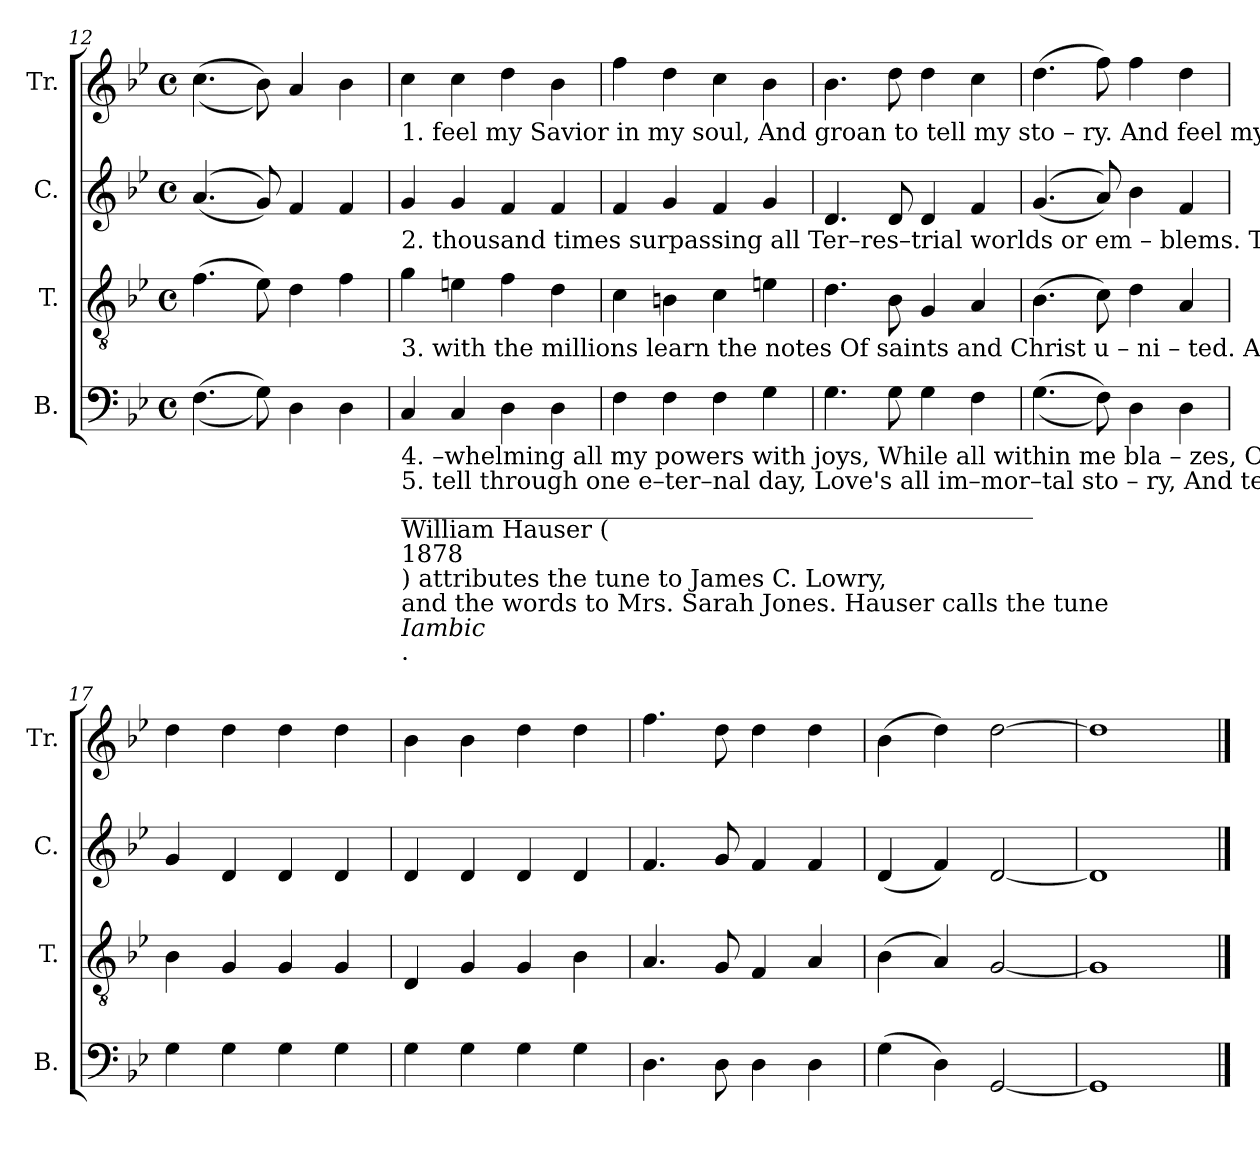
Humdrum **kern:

**kern	**kern	**kern	**kern
*part4	*part3	*part2	*part1
*staff4	*staff3	*staff2	*staff1
*I"B.	*I"T.	*I"C.	*I"Tr.
*I'B.	*I'T.	*I'C.	*I'Tr.
*clefF4	*clefGv2	*clefG2	*clefG2
*k[b-e-]	*k[b-e-]	*k[b-e-]	*k[b-e-]
*M4/4	*M4/4	*M4/4	*M4/4
*met(c)	*met(c)	*met(c)	*met(c)
=12	=12	=12	=12
((4.F!\	(4.f!\	((4.a!/	((4.cc!\
8G!\))	8e-!\)	8g!/))	8b-!\))
4D!\	4d!\	4f!/	4a!/
4D!\	4f!\	4f!/	4b-!\
!!LO:LB:g=z
=13	=13	=13	=13
!	!	!	!LO:TX:b:t=1. feel my  Savior   in   my   soul,    And  groan  to  tell  my   sto    –     ry.    And  feel  my  Savior  in  my  soul,  And  groan  to  tell  my   sto  –  ry.
!	!	!LO:TX:b:t=2. thousand times surpassing  all    Ter–res–trial worlds or  em  –  blems.  Ten thousand times surpassing all   Ter–res–trial worlds or em  –  blems.	!
!	!LO:TX:b:t=3.  with the millions learn the notes  Of  saints  and  Christ  u – ni   –  ted.   And with the millions learn the notes  Of saints and Christ u–ni – ted.	!	!
!LO:TX:b:t=4. –whelming all my powers with joys,  While  all   within  me   bla    –   zes,   O'er-whelming all my powers with joys,  While  all  within me bla – zes.	!	!	!
!LO:TX:b:t=5.  tell  through one e–ter–nal day,   Love's   all   im–mor–tal  sto   –   ry,     And tell through one e–ter–nal day,  Love's   all   immortal   sto – ry.	!	!	!
!LO:TX:b:t=____________________________________________________	!	!	!
!LO:TX:b:t=William Hauser (	!	!	!
!LO:TX:b:t=1878	!	!	!
!LO:TX:b:t=) attributes the tune to James C. Lowry,	!	!	!
!LO:TX:b:t=and the words to Mrs. Sarah Jones. Hauser calls the tune	!	!	!
!LO:TX:b:i:t=Iambic	!	!	!
!LO:TX:b:t=.	!	!	!
4C!/	4g!\	4g!/	4cc!\
4C!/	4en!\	4g!/	4cc!\
4D!\	4f!\	4f!/	4dd!\
4D!\	4d!\	4f!/	4b-!\
=14	=14	=14	=14
4F!\	4c!\	4f!/	4ff!\
4F!\	4Bn!\	4g!/	4dd!\
4F!\	4c!\	4f!/	4cc!\
4G!\	4en!\	4g!/	4b-!\
=15	=15	=15	=15
4.G!\	4.d!\	4.d!/	4.b-!\
8G!\	8B-!\	8d!/	8dd!\
4G!\	4G!/	4d!/	4dd!\
4F!\	4A!/	4f!/	4cc!\
=16	=16	=16	=16
((4.G!\	(4.B-!\	((4.g!/	(4.dd!\
8F!\))	8c!\)	8a!/))	8ff!\)
4D!\	4d!\	4b-!\	4ff!\
4D!\	4A!/	4f!/	4dd!\
=17	=17	=17	=17
4G!\	4B-!\	4g!/	4dd!\
4G!\	4G!/	4d!/	4dd!\
4G!\	4G!/	4d!/	4dd!\
4G!\	4G!/	4d!/	4dd!\
=18	=18	=18	=18
4G!\	4D!/	4d!/	4b-!\
4G!\	4G!/	4d!/	4b-!\
4G!\	4G!/	4d!/	4dd!\
4G!\	4B-!\	4d!/	4dd!\
=19	=19	=19	=19
4.D!\	4.A!/	4.f!/	4.ff!\
8D!\	8G!/	8g!/	8dd!\
4D!\	4F!/	4f!/	4dd!\
4D!\	4A!/	4f!/	4dd!\
=20	=20	=20	=20
(4G!\	(4B-!\	(4d!/	(4b-!\
4D!\)	4A!/)	4f!/)	4dd!\)
[2GG!/	[2G!/	[2d!/	[2dd!\
=21	=21	=21	=21
1GG!]	1G!]	1d!]	1dd!]
==	==	==	==
*-	*-	*-	*-
